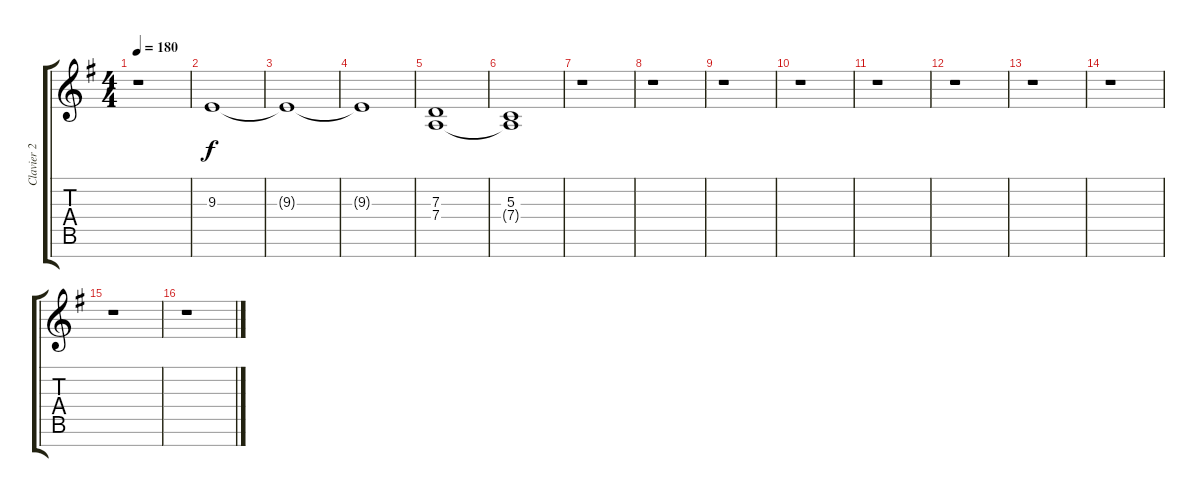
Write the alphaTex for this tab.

\track ("Clavier 2" "Clavier 2") {instrument pad7halo}
\staff {score tabs}
\tuning (E4 B3 G3 D3 A2 E2 B1) {hide}
\ts (4 4)
\tempo 180
\clef g2
\ks g
r.1{dy f} |
9.3.1 |
9.3{t}.1 |
9.3{t}.1 |
(7.3 7.4).1 |
(5.3 7.4{t}).1 |
r.1 |
r.1 |
r.1 |
r.1 |
r.1 |
r.1 |
r.1 |
r.1 |
r.1 |
r.1
